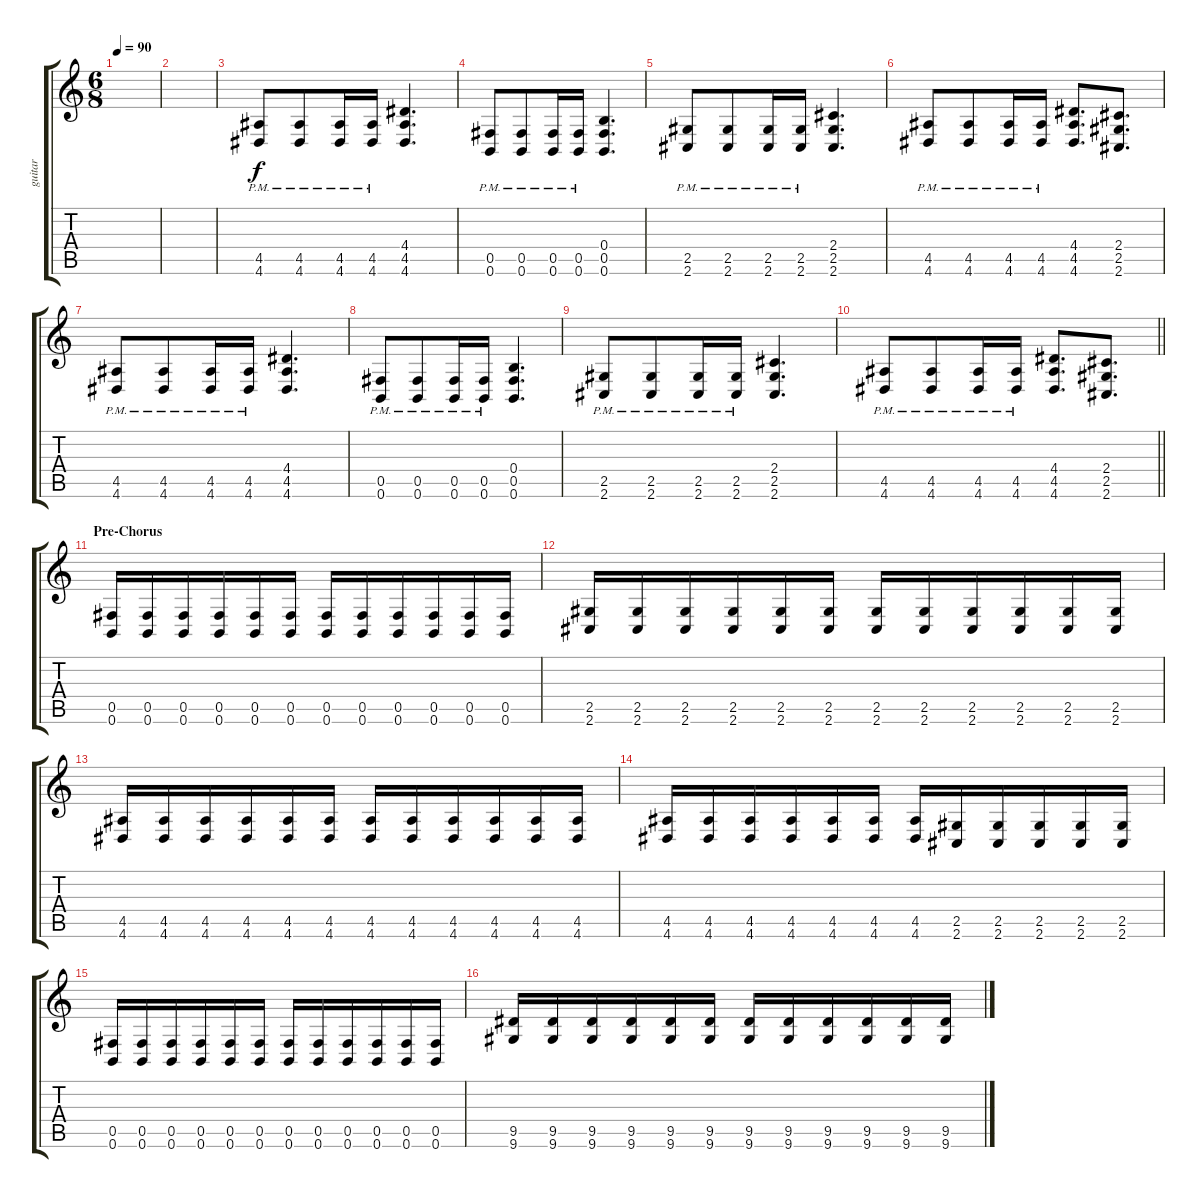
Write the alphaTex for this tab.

\track ("guitar" "guitar") {instrument distortionguitar}
\staff {score tabs}
\tuning (Db4 Ab3 E3 B2 Gb2 B1) {hide}
\ts (6 8)
\tempo 90
\clef g2
\ks c
|
|
(4.5{pm} 4.6{pm}).8 (4.5{pm} 4.6{pm}).8 (4.5{pm} 4.6{pm}).16 (4.5{pm} 4.6{pm}).16 (4.4 4.5 4.6).4{d} |
(0.5{pm} 0.6{pm}).8 (0.5{pm} 0.6{pm}).8 (0.5{pm} 0.6{pm}).16 (0.5{pm} 0.6{pm}).16 (0.4 0.5 0.6).4{d} |
(2.5{pm} 2.6{pm}).8 (2.5{pm} 2.6{pm}).8 (2.5{pm} 2.6{pm}).16 (2.5{pm} 2.6{pm}).16 (2.4 2.5 2.6).4{d} |
(4.5{pm} 4.6{pm}).8 (4.5{pm} 4.6{pm}).8 (4.5{pm} 4.6{pm}).16 (4.5{pm} 4.6{pm}).16 (4.4 4.5 4.6).8{d} (2.4 2.5 2.6).8{d} |
(4.5{pm} 4.6{pm}).8 (4.5{pm} 4.6{pm}).8 (4.5{pm} 4.6{pm}).16 (4.5{pm} 4.6{pm}).16 (4.4 4.5 4.6).4{d} |
(0.5{pm} 0.6{pm}).8 (0.5{pm} 0.6{pm}).8 (0.5{pm} 0.6{pm}).16 (0.5{pm} 0.6{pm}).16 (0.4 0.5 0.6).4{d} |
(2.5{pm} 2.6{pm}).8 (2.5{pm} 2.6{pm}).8 (2.5{pm} 2.6{pm}).16 (2.5{pm} 2.6{pm}).16 (2.4 2.5 2.6).4{d} |
\barLineRight lightlight
(4.5{pm} 4.6{pm}).8 (4.5{pm} 4.6{pm}).8 (4.5{pm} 4.6{pm}).16 (4.5{pm} 4.6{pm}).16 (4.4 4.5 4.6).8{d} (2.4 2.5 2.6).8{d} |
\section ("" "Pre-Chorus")
(0.5 0.6).16 (0.5 0.6).16 (0.5 0.6).16 (0.5 0.6).16 (0.5 0.6).16 (0.5 0.6).16 (0.5 0.6).16 (0.5 0.6).16 (0.5 0.6).16 (0.5 0.6).16 (0.5 0.6).16 (0.5 0.6).16 |
(2.5 2.6).16 (2.5 2.6).16 (2.5 2.6).16 (2.5 2.6).16 (2.5 2.6).16 (2.5 2.6).16 (2.5 2.6).16 (2.5 2.6).16 (2.5 2.6).16 (2.5 2.6).16 (2.5 2.6).16 (2.5 2.6).16 |
(4.5 4.6).16 (4.5 4.6).16 (4.5 4.6).16 (4.5 4.6).16 (4.5 4.6).16 (4.5 4.6).16 (4.5 4.6).16 (4.5 4.6).16 (4.5 4.6).16 (4.5 4.6).16 (4.5 4.6).16 (4.5 4.6).16 |
(4.5 4.6).16 (4.5 4.6).16 (4.5 4.6).16 (4.5 4.6).16 (4.5 4.6).16 (4.5 4.6).16 (4.5 4.6).16 (2.5 2.6).16 (2.5 2.6).16 (2.5 2.6).16 (2.5 2.6).16 (2.5 2.6).16 |
(0.5 0.6).16 (0.5 0.6).16 (0.5 0.6).16 (0.5 0.6).16 (0.5 0.6).16 (0.5 0.6).16 (0.5 0.6).16 (0.5 0.6).16 (0.5 0.6).16 (0.5 0.6).16 (0.5 0.6).16 (0.5 0.6).16 |
(9.5 9.6).16 (9.5 9.6).16 (9.5 9.6).16 (9.5 9.6).16 (9.5 9.6).16 (9.5 9.6).16 (9.5 9.6).16 (9.5 9.6).16 (9.5 9.6).16 (9.5 9.6).16 (9.5 9.6).16 (9.5 9.6).16
